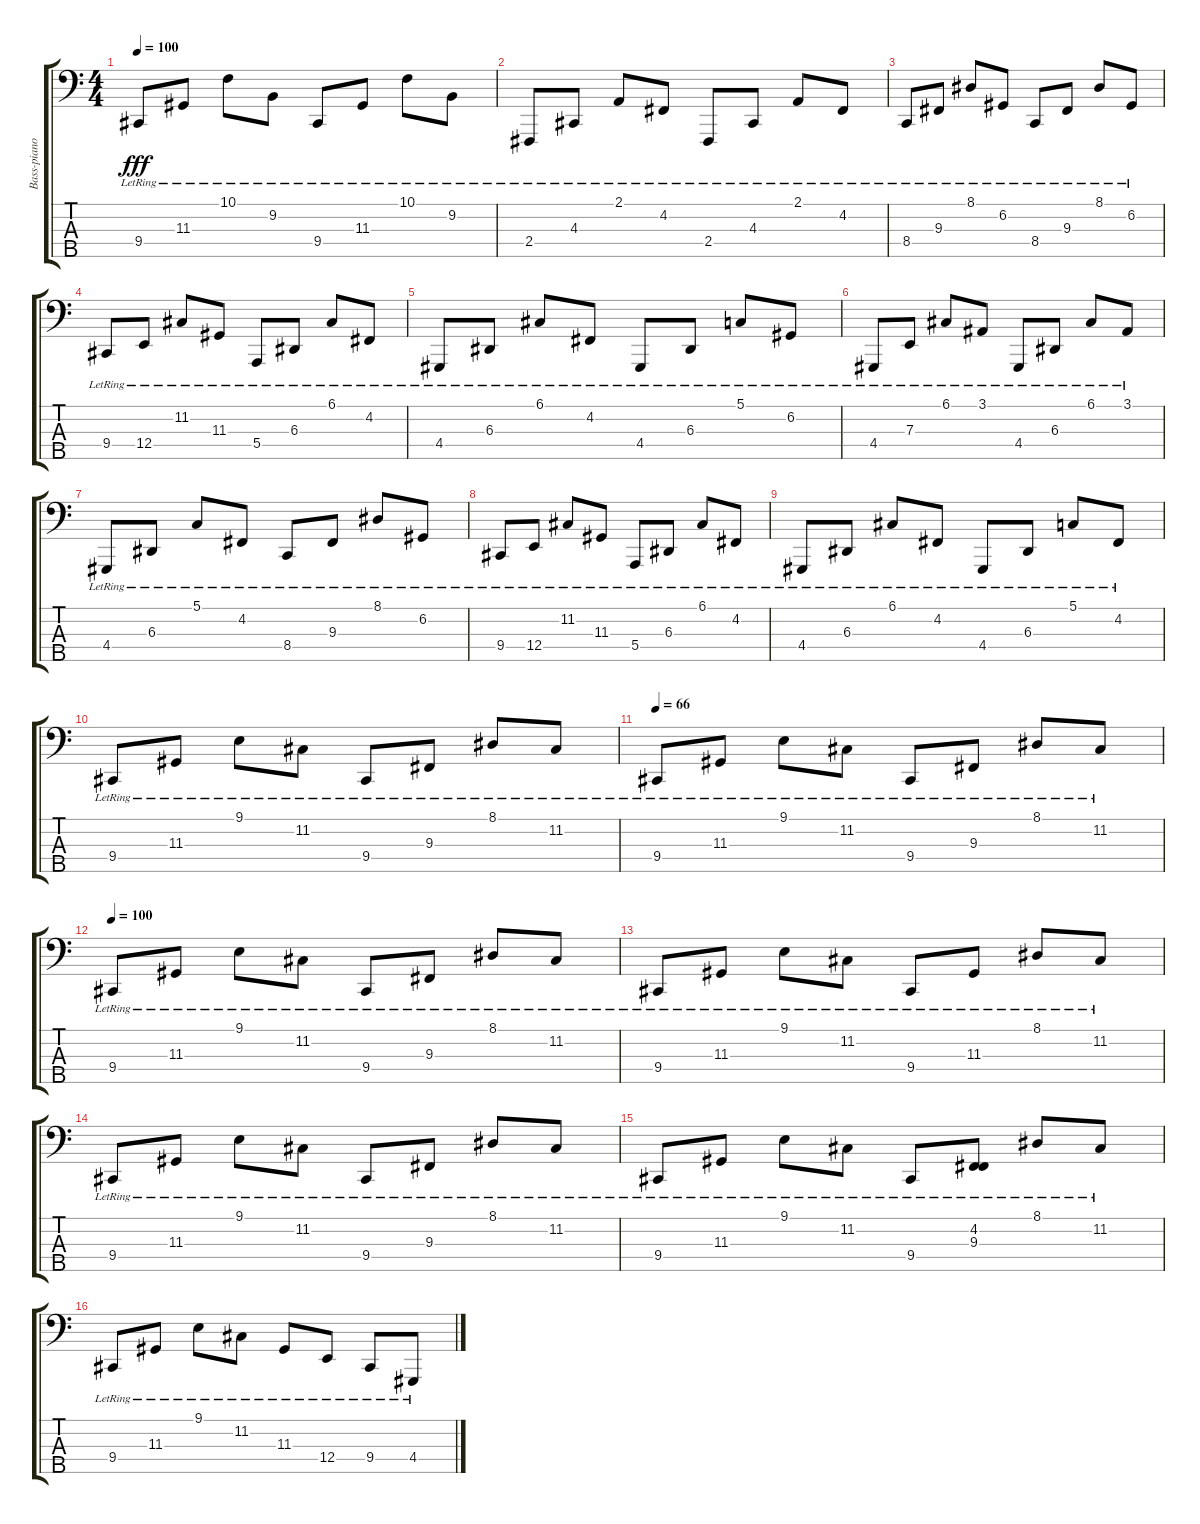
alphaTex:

\track ("Bass-piano" "Bass-piano") {instrument acousticgrandpiano}
\staff {score tabs}
\tuning (G2 D2 A1 E1 B0) {hide}
\ts (4 4)
\tempo 100
\clef f4
\ks c
9.4{lr}.8{dy fff} 11.3{lr}.8 10.1{lr}.8 9.2{lr}.8 9.4{lr}.8 11.3{lr}.8 10.1{lr}.8 9.2{lr}.8 |
2.4{lr}.8 4.3{lr}.8 2.1{lr}.8 4.2{lr}.8 2.4{lr}.8 4.3{lr}.8 2.1{lr}.8 4.2{lr}.8 |
8.4{lr}.8 9.3{lr}.8 8.1{lr}.8 6.2{lr}.8 8.4{lr}.8 9.3{lr}.8 8.1{lr}.8 6.2{lr}.8 |
9.4{lr}.8 12.4{lr}.8 11.2{lr}.8 11.3{lr}.8 5.4{lr}.8 6.3{lr}.8 6.1{lr}.8 4.2{lr}.8 |
4.4{lr}.8 6.3{lr}.8 6.1{lr}.8 4.2{lr}.8 4.4{lr}.8 6.3{lr}.8 5.1{lr}.8 6.2{lr}.8 |
4.4{lr}.8 7.3{lr}.8 6.1{lr}.8 3.1{lr}.8 4.4{lr}.8 6.3{lr}.8 6.1{lr}.8 3.1{lr}.8 |
4.4{lr}.8 6.3{lr}.8 5.1{lr}.8 4.2{lr}.8 8.4{lr}.8 9.3{lr}.8 8.1{lr}.8 6.2{lr}.8 |
9.4{lr}.8 12.4{lr}.8 11.2{lr}.8 11.3{lr}.8 5.4{lr}.8 6.3{lr}.8 6.1{lr}.8 4.2{lr}.8 |
4.4{lr}.8 6.3{lr}.8 6.1{lr}.8 4.2{lr}.8 4.4{lr}.8 6.3{lr}.8 5.1{lr}.8 4.2{lr}.8 |
9.4{lr}.8 11.3{lr}.8 9.1{lr}.8 11.2{lr}.8 9.4{lr}.8 9.3{lr}.8 8.1{lr}.8 11.2{lr}.8 |
\tempo 66
9.4{lr}.8 11.3{lr}.8 9.1{lr}.8 11.2{lr}.8 9.4{lr}.8 9.3{lr}.8 8.1{lr}.8 11.2{lr}.8 |
\tempo 100
9.4{lr}.8 11.3{lr}.8 9.1{lr}.8 11.2{lr}.8 9.4{lr}.8 9.3{lr}.8 8.1{lr}.8 11.2{lr}.8 |
9.4{lr}.8 11.3{lr}.8 9.1{lr}.8 11.2{lr}.8 9.4{lr}.8 11.3{lr}.8 8.1{lr}.8 11.2{lr}.8 |
9.4{lr}.8 11.3{lr}.8 9.1{lr}.8 11.2{lr}.8 9.4{lr}.8 9.3{lr}.8 8.1{lr}.8 11.2{lr}.8 |
9.4{lr}.8 11.3{lr}.8 9.1{lr}.8 11.2{lr}.8 9.4{lr}.8 (4.2{lr} 9.3{lr}).8 8.1{lr}.8 11.2{lr}.8 |
9.4{lr}.8 11.3{lr}.8 9.1{lr}.8 11.2{lr}.8 11.3{lr}.8 12.4{lr}.8 9.4{lr}.8 4.4{lr}.8
